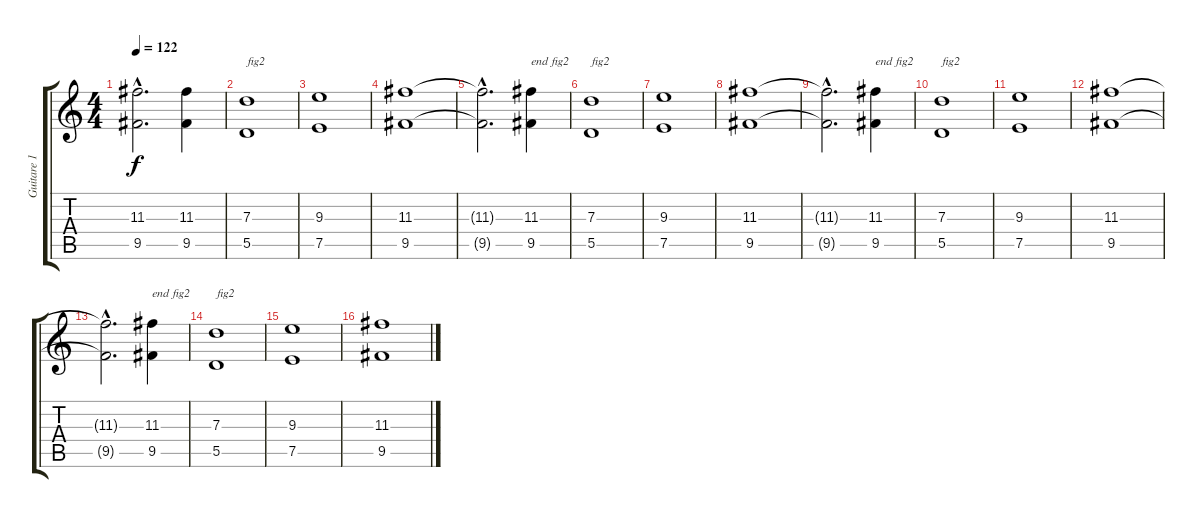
\track ("Guitare 1" "Guitare 1") {instrument acousticguitarsteel}
\staff {score tabs}
\tuning (E4 B3 G3 D3 A2 E2) {hide}
\ts (4 4)
\tempo 122
\clef g2
\ks c
(11.3{hac t} 9.5{hac t}).2{d dy f} (11.3 9.5).4 |
(7.3 5.5).1{txt "fig2"} |
(9.3 7.5).1 |
(11.3 9.5).1 |
(11.3{hac t} 9.5{hac t}).2{d} (11.3 9.5).4{txt "end fig2"} |
(7.3 5.5).1{txt "fig2"} |
(9.3 7.5).1 |
(11.3 9.5).1 |
(11.3{hac t} 9.5{hac t}).2{d} (11.3 9.5).4{txt "end fig2"} |
(7.3 5.5).1{txt "fig2"} |
(9.3 7.5).1 |
(11.3 9.5).1 |
(11.3{hac t} 9.5{hac t}).2{d} (11.3 9.5).4{txt "end fig2"} |
(7.3 5.5).1{txt "fig2"} |
(9.3 7.5).1 |
(11.3 9.5).1
